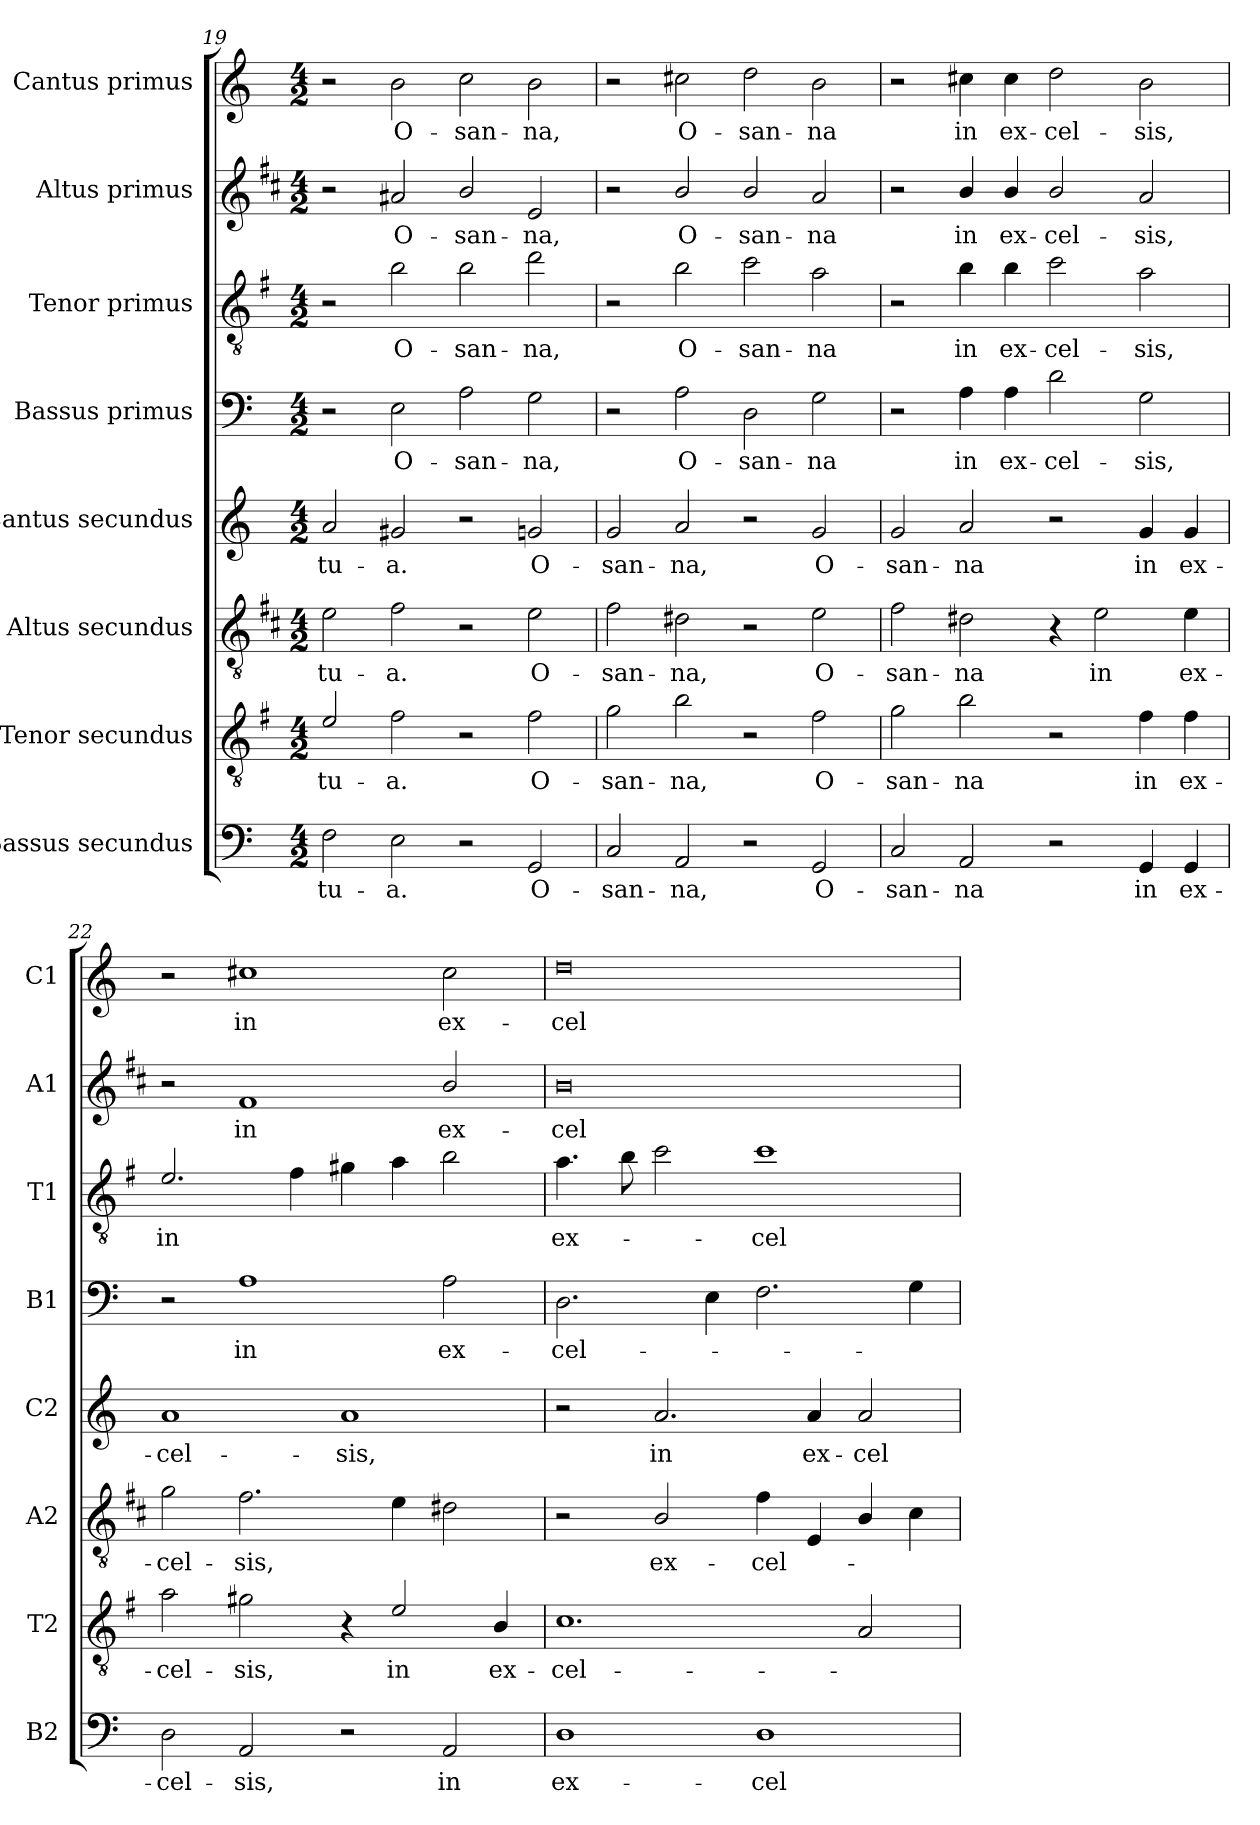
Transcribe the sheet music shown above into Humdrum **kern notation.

**kern	**text	**kern	**text	**kern	**text	**kern	**text	**kern	**text	**kern	**text	**kern	**text	**kern	**text
*part8	*part8	*part7	*part7	*part6	*part6	*part5	*part5	*part4	*part4	*part3	*part3	*part2	*part2	*part1	*part1
*staff8	*staff8	*staff7	*staff7	*staff6	*staff6	*staff5	*staff5	*staff4	*staff4	*staff3	*staff3	*staff2	*staff2	*staff1	*staff1
*I"Bassus secundus	*	*I"Tenor secundus	*	*I"Altus secundus	*	*I"Cantus secundus	*	*I"Bassus primus	*	*I"Tenor primus	*	*I"Altus primus	*	*I"Cantus primus	*
*I'B2	*	*I'T2	*	*I'A2	*	*I'C2	*	*I'B1	*	*I'T1	*	*I'A1	*	*I'C1	*
*clefF4	*	*clefGv2	*	*clefGv2	*	*clefG2	*	*clefF4	*	*clefGv2	*	*clefG2	*	*clefG2	*
*	*	*ITrd4c7	*	*ITrd1c2	*	*	*	*	*	*ITrd4c7	*	*ITrd1c2	*	*	*
*k[]	*	*k[]	*	*k[]	*	*k[]	*	*k[]	*	*k[]	*	*k[]	*	*k[]	*
*C:	*	*C:	*	*C:	*	*C:	*	*C:	*	*C:	*	*C:	*	*C:	*
*M4/2	*	*M4/2	*	*M4/2	*	*M4/2	*	*M4/2	*	*M4/2	*	*M4/2	*	*M4/2	*
=19	=19	=19	=19	=19	=19	=19	=19	=19	=19	=19	=19	=19	=19	=19	=19
!	!LO:LY:b	!	!LO:LY:b	!	!LO:LY:b	!	!LO:LY:b	!	!	!	!	!	!	!	!
2F\	tu-	2A/	tu-	2d\	tu-	2a/	tu-	2r	.	2r	.	2r	.	2r	.
!	!LO:LY:b	!	!LO:LY:b	!	!LO:LY:b	!	!LO:LY:b	!	!LO:LY:b	!	!LO:LY:b	!	!LO:LY:b	!	!LO:LY:b
2E\	-a.	2B\	-a.	2e\	-a.	2g#X/	-a.	2E\	O-	2e\	O-	2g#X/	O-	2b\	O-
!	!	!	!	!	!	!	!	!	!LO:LY:b	!	!LO:LY:b	!	!LO:LY:b	!	!LO:LY:b
2r	.	2r	.	2r	.	2r	.	2A\	-san-	2e\	-san-	2a/	-san-	2cc\	-san-
!	!LO:LY:b	!	!LO:LY:b	!	!LO:LY:b	!	!LO:LY:b	!	!LO:LY:b	!	!LO:LY:b	!	!LO:LY:b	!	!LO:LY:b
2GG/	O-	2B\	O-	2d\	O-	2gn/	O-	2G\	-na,	2g\	-na,	2d/	-na,	2b\	-na,
=20	=20	=20	=20	=20	=20	=20	=20	=20	=20	=20	=20	=20	=20	=20	=20
!	!LO:LY:b	!	!LO:LY:b	!	!LO:LY:b	!	!LO:LY:b	!	!	!	!	!	!	!	!
2C/	-san-	2c\	-san-	2e\	-san-	2g/	-san-	2r	.	2r	.	2r	.	2r	.
!	!LO:LY:b	!	!LO:LY:b	!	!LO:LY:b	!	!LO:LY:b	!	!LO:LY:b	!	!LO:LY:b	!	!LO:LY:b	!	!LO:LY:b
2AA/	-na,	2e\	-na,	2c#X\	-na,	2a/	-na,	2A\	O-	2e\	O-	2a/	O-	2cc#X\	O-
!	!	!	!	!	!	!	!	!	!LO:LY:b	!	!LO:LY:b	!	!LO:LY:b	!	!LO:LY:b
2r	.	2r	.	2r	.	2r	.	2D\	-san-	2f\	-san-	2a/	-san-	2dd\	-san-
!	!LO:LY:b	!	!LO:LY:b	!	!LO:LY:b	!	!LO:LY:b	!	!LO:LY:b	!	!LO:LY:b	!	!LO:LY:b	!	!LO:LY:b
2GG/	O-	2B\	O-	2d\	O-	2g/	O-	2G\	-na	2d\	-na	2g/	-na	2b\	-na
!!LO:PB:g=z
=21	=21	=21	=21	=21	=21	=21	=21	=21	=21	=21	=21	=21	=21	=21	=21
!	!LO:LY:b	!	!LO:LY:b	!	!LO:LY:b	!	!LO:LY:b	!	!	!	!	!	!	!	!
2C/	-san-	2c\	-san-	2e\	-san-	2g/	-san-	2r	.	2r	.	2r	.	2r	.
!	!LO:LY:b	!	!LO:LY:b	!	!LO:LY:b	!	!LO:LY:b	!	!LO:LY:b	!	!LO:LY:b	!	!LO:LY:b	!	!LO:LY:b
2AA/	-na	2e\	-na	2c#X\	-na	2a/	-na	4A\	in	4e\	in	4a/	in	4cc#X\	in
!	!	!	!	!	!	!	!	!	!LO:LY:b	!	!LO:LY:b	!	!LO:LY:b	!	!LO:LY:b
.	.	.	.	.	.	.	.	4A\	ex-	4e\	ex-	4a/	ex-	4cc#\	ex-
!	!	!	!	!	!	!	!	!	!LO:LY:b	!	!LO:LY:b	!	!LO:LY:b	!	!LO:LY:b
2r	.	2r	.	4r	.	2r	.	2d\	-cel-	2f\	-cel-	2a/	-cel-	2dd\	-cel-
!	!	!	!	!	!LO:LY:b	!	!	!	!	!	!	!	!	!	!
.	.	.	.	2d\	in	.	.	.	.	.	.	.	.	.	.
!	!LO:LY:b	!	!LO:LY:b	!	!	!	!LO:LY:b	!	!LO:LY:b	!	!LO:LY:b	!	!LO:LY:b	!	!LO:LY:b
4GG/	in	4B\	in	.	.	4g/	in	2G\	-sis,	2d\	-sis,	2g/	-sis,	2b\	-sis,
!	!LO:LY:b	!	!LO:LY:b	!	!LO:LY:b	!	!LO:LY:b	!	!	!	!	!	!	!	!
4GG/	ex-	4B\	ex-	4d\	ex-	4g/	ex-	.	.	.	.	.	.	.	.
=22	=22	=22	=22	=22	=22	=22	=22	=22	=22	=22	=22	=22	=22	=22	=22
!	!LO:LY:b	!	!LO:LY:b	!	!LO:LY:b	!	!LO:LY:b	!	!	!	!LO:LY:b	!	!	!	!
2D\	-cel-	2d\	-cel-	2f\	-cel-	1a	-cel-	2r	.	2.A/	in	2r	.	2r	.
!	!LO:LY:b	!	!LO:LY:b	!	!LO:LY:b	!	!	!	!LO:LY:b	!	!	!	!LO:LY:b	!	!LO:LY:b
2AA/	-sis,	2c#X\	-sis,	2.e\	-sis,	.	.	1A	in	.	.	1e	in	1cc#X	in
.	.	.	.	.	.	.	.	.	.	4B\	.	.	.	.	.
!	!	!	!	!	!	!	!LO:LY:b	!	!	!	!	!	!	!	!
2r	.	4r	.	.	.	1a	-sis,	.	.	4c#X\	.	.	.	.	.
!	!	!	!LO:LY:b	!	!	!	!	!	!	!	!	!	!	!	!
.	.	2A/	in	4d\	.	.	.	.	.	4d\	.	.	.	.	.
!	!LO:LY:b	!	!	!	!	!	!	!	!LO:LY:b	!	!	!	!LO:LY:b	!	!LO:LY:b
2AA/	in	.	.	2c#X\	.	.	.	2A\	ex-	2e\	.	2a/	ex-	2cc#\	ex-
!	!	!	!LO:LY:b	!	!	!	!	!	!	!	!	!	!	!	!
.	.	4E/	ex-	.	.	.	.	.	.	.	.	.	.	.	.
=23	=23	=23	=23	=23	=23	=23	=23	=23	=23	=23	=23	=23	=23	=23	=23
!	!LO:LY:b	!	!LO:LY:b	!	!	!	!	!	!LO:LY:b	!	!LO:LY:b	!	!LO:LY:b	!	!LO:LY:b
1D	ex-	1.F	-cel-	2r	.	2r	.	2.D\	-cel-	4.d\	ex-	0a	-cel-	0dd	-cel-
.	.	.	.	.	.	.	.	.	.	8e\	.	.	.	.	.
!	!	!	!	!	!LO:LY:b	!	!LO:LY:b	!	!	!	!	!	!	!	!
.	.	.	.	2A/	ex-	2.a/	in	.	.	2f\	.	.	.	.	.
.	.	.	.	.	.	.	.	4E\	.	.	.	.	.	.	.
!	!LO:LY:b	!	!	!	!LO:LY:b	!	!	!	!	!	!LO:LY:b	!	!	!	!
1D	-cel-	.	.	4e\	-cel-	.	.	2.F\	.	1f	-cel-	.	.	.	.
!	!	!	!	!	!	!	!LO:LY:b	!	!	!	!	!	!	!	!
.	.	.	.	4D/	.	4a/	ex-	.	.	.	.	.	.	.	.
!	!	!	!	!	!	!	!LO:LY:b	!	!	!	!	!	!	!	!
.	.	2D/	.	4A/	.	2a/	-cel-	.	.	.	.	.	.	.	.
.	.	.	.	4B\	.	.	.	4G\	.	.	.	.	.	.	.
=	=	=	=	=	=	=	=	=	=	=	=	=	=	=	=
*-	*-	*-	*-	*-	*-	*-	*-	*-	*-	*-	*-	*-	*-	*-	*-
